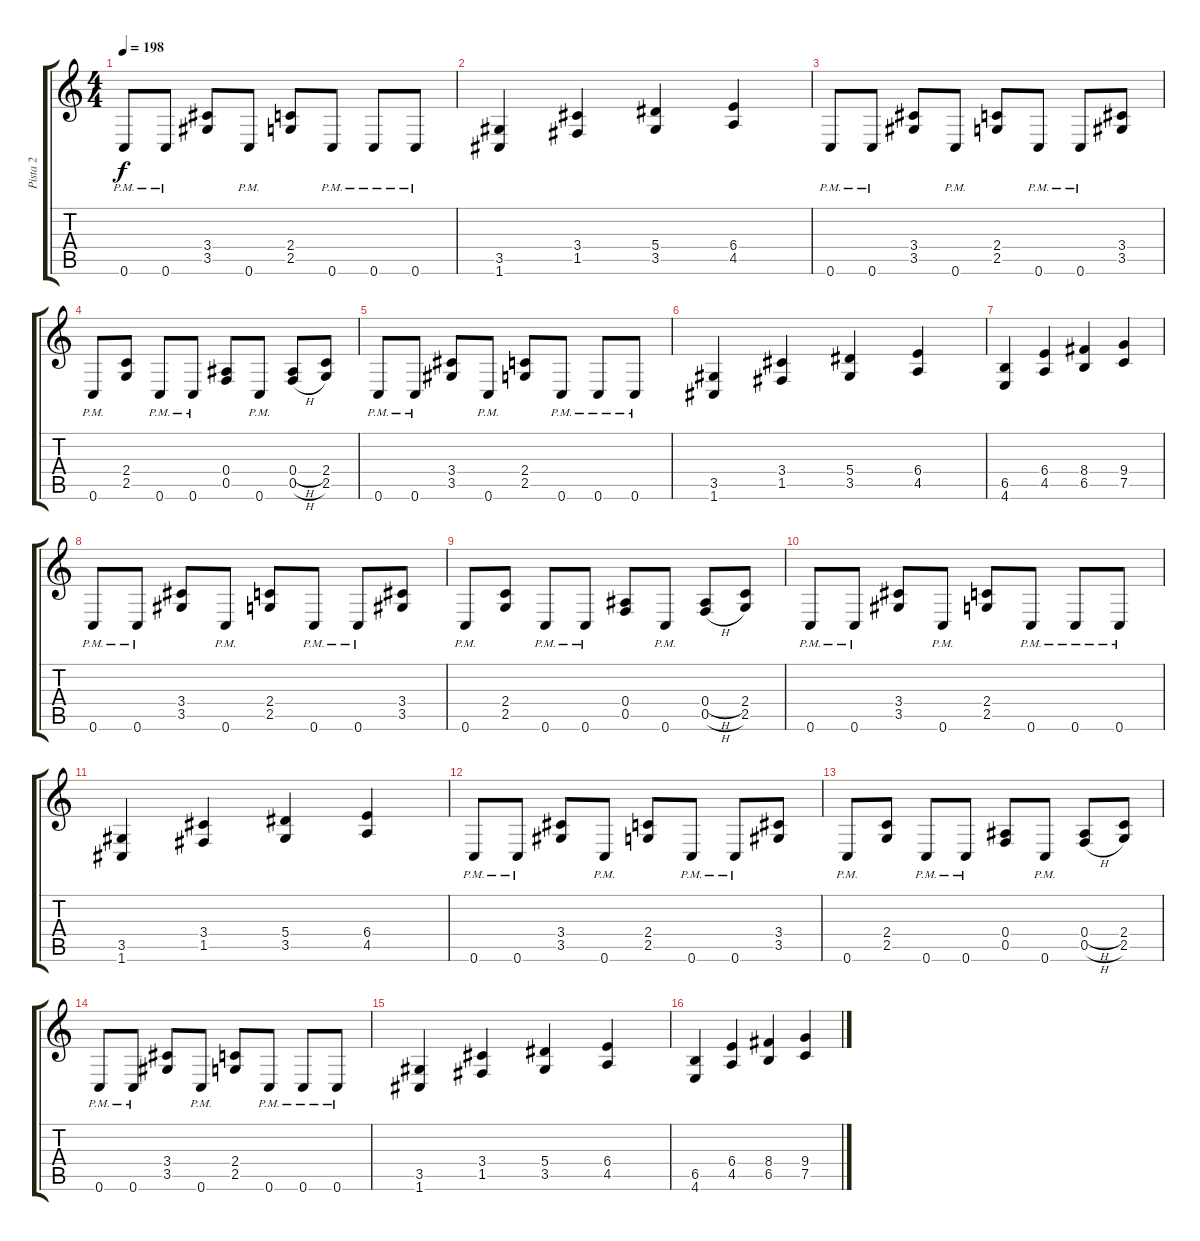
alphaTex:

\track ("Pista 2" "Pista 2") {instrument distortionguitar}
\staff {score tabs}
\tuning (C4 G3 Eb3 Bb2 F2 C2) {hide}
\ts (4 4)
\tempo 198
\clef g2
\ks c
0.6{pm}.8{dy f} 0.6{pm}.8 (3.4 3.5).8 0.6{pm}.8 (2.4 2.5).8 0.6{pm}.8 0.6{pm}.8 0.6{pm}.8 |
(3.5 1.6).4 (3.4 1.5).4 (5.4 3.5).4 (6.4 4.5).4 |
0.6{pm}.8 0.6{pm}.8 (3.4 3.5).8 0.6{pm}.8 (2.4 2.5).8 0.6{pm}.8 0.6{pm}.8 (3.4 3.5).8 |
0.6{pm}.8 (2.4 2.5).8 0.6{pm}.8 0.6{pm}.8 (0.4 0.5).8 0.6{pm}.8 (0.4{h} 0.5{h}).8 (2.4 2.5).8 |
0.6{pm}.8 0.6{pm}.8 (3.4 3.5).8 0.6{pm}.8 (2.4 2.5).8 0.6{pm}.8 0.6{pm}.8 0.6{pm}.8 |
(3.5 1.6).4 (3.4 1.5).4 (5.4 3.5).4 (6.4 4.5).4 |
(6.5 4.6).4 (6.4 4.5).4 (8.4 6.5).4 (9.4 7.5).4 |
0.6{pm}.8 0.6{pm}.8 (3.4 3.5).8 0.6{pm}.8 (2.4 2.5).8 0.6{pm}.8 0.6{pm}.8 (3.4 3.5).8 |
0.6{pm}.8 (2.4 2.5).8 0.6{pm}.8 0.6{pm}.8 (0.4 0.5).8 0.6{pm}.8 (0.4{h} 0.5{h}).8 (2.4 2.5).8 |
0.6{pm}.8 0.6{pm}.8 (3.4 3.5).8 0.6{pm}.8 (2.4 2.5).8 0.6{pm}.8 0.6{pm}.8 0.6{pm}.8 |
(3.5 1.6).4 (3.4 1.5).4 (5.4 3.5).4 (6.4 4.5).4 |
0.6{pm}.8 0.6{pm}.8 (3.4 3.5).8 0.6{pm}.8 (2.4 2.5).8 0.6{pm}.8 0.6{pm}.8 (3.4 3.5).8 |
0.6{pm}.8 (2.4 2.5).8 0.6{pm}.8 0.6{pm}.8 (0.4 0.5).8 0.6{pm}.8 (0.4{h} 0.5{h}).8 (2.4 2.5).8 |
0.6{pm}.8 0.6{pm}.8 (3.4 3.5).8 0.6{pm}.8 (2.4 2.5).8 0.6{pm}.8 0.6{pm}.8 0.6{pm}.8 |
(3.5 1.6).4 (3.4 1.5).4 (5.4 3.5).4 (6.4 4.5).4 |
(6.5 4.6).4 (6.4 4.5).4 (8.4 6.5).4 (9.4 7.5).4
